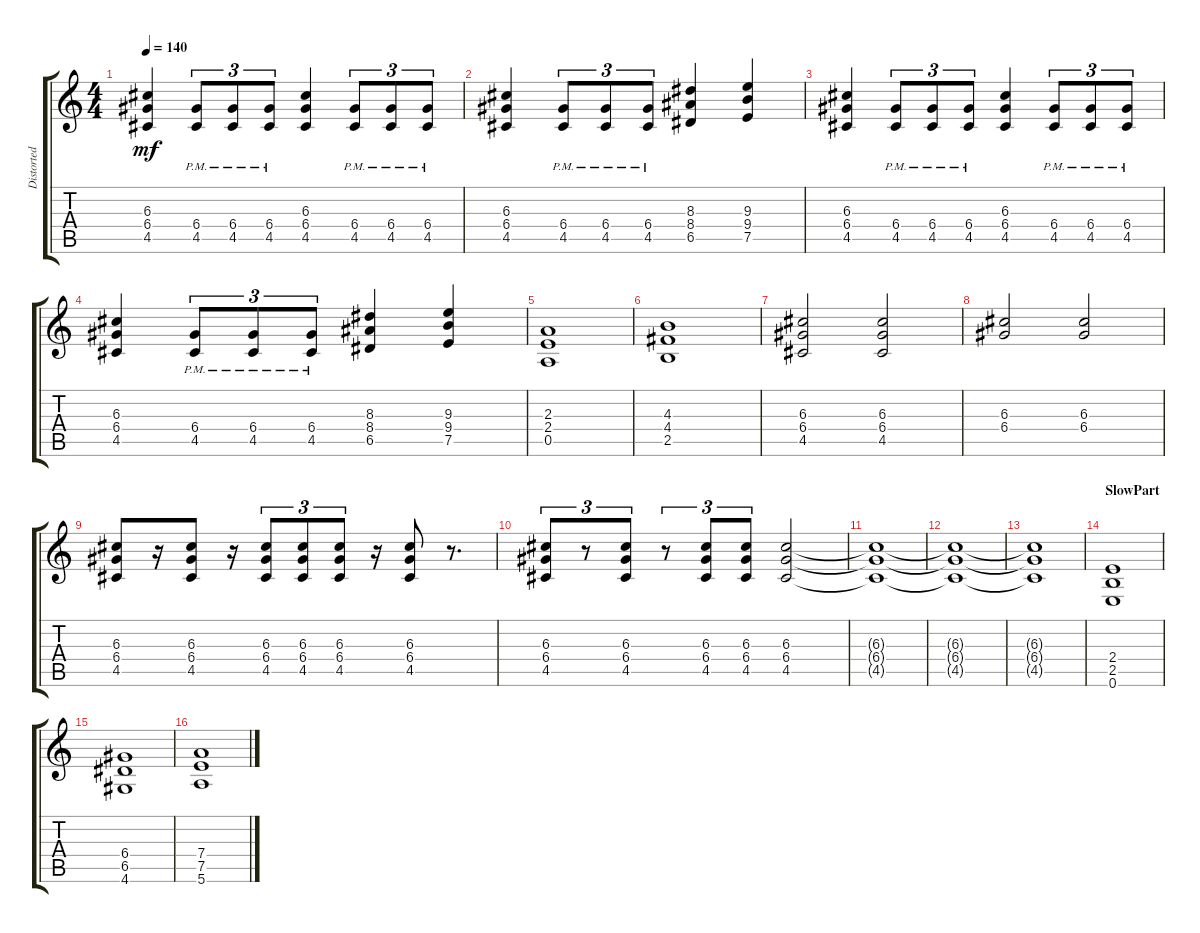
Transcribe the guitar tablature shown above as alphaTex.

\track ("Distorted Rhythm" "Distorted ") {instrument distortionguitar}
\staff {score tabs}
\tuning (E4 B3 G3 D3 A2 E2) {hide}
\ts (4 4)
\tempo 140
\clef g2
\ks c
(6.3 6.4 4.5).4{dy mf} (6.4{pm} 4.5{pm}).8{tu (3 2)} (6.4{pm} 4.5{pm}).8{tu (3 2)} (6.4{pm} 4.5{pm}).8{tu (3 2)} (6.3 6.4 4.5).4 (6.4{pm} 4.5{pm}).8{tu (3 2)} (6.4{pm} 4.5{pm}).8{tu (3 2)} (6.4{pm} 4.5{pm}).8{tu (3 2)} |
(6.3 6.4 4.5).4 (6.4{pm} 4.5{pm}).8{tu (3 2)} (6.4{pm} 4.5{pm}).8{tu (3 2)} (6.4{pm} 4.5{pm}).8{tu (3 2)} (8.3 8.4 6.5).4 (9.3 9.4 7.5).4 |
(6.3 6.4 4.5).4 (6.4{pm} 4.5{pm}).8{tu (3 2)} (6.4{pm} 4.5{pm}).8{tu (3 2)} (6.4{pm} 4.5{pm}).8{tu (3 2)} (6.3 6.4 4.5).4 (6.4{pm} 4.5{pm}).8{tu (3 2)} (6.4{pm} 4.5{pm}).8{tu (3 2)} (6.4{pm} 4.5{pm}).8{tu (3 2)} |
(6.3 6.4 4.5).4 (6.4{pm} 4.5{pm}).8{tu (3 2)} (6.4{pm} 4.5{pm}).8{tu (3 2)} (6.4{pm} 4.5{pm}).8{tu (3 2)} (8.3 8.4 6.5).4 (9.3 9.4 7.5).4 |
(2.3 2.4 0.5).1 |
(4.3 4.4 2.5).1 |
(6.3 6.4 4.5).2 (6.3 6.4 4.5).2 |
(6.3 6.4).2 (6.3 6.4).2 |
(6.3 6.4 4.5).8 r.16 (6.3 6.4 4.5).8 r.16 (6.3 6.4 4.5).8{tu (3 2)} (6.3 6.4 4.5).8{tu (3 2)} (6.3 6.4 4.5).8{tu (3 2)} r.16 (6.3 6.4 4.5).8 r.8{d} |
(6.3 6.4 4.5).8{tu (3 2)} r.8{tu (3 2)} (6.3 6.4 4.5).8{tu (3 2)} r.8{tu (3 2)} (6.3 6.4 4.5).8{tu (3 2)} (6.3 6.4 4.5).8{tu (3 2)} (6.3 6.4 4.5).2 |
(6.3{t} 6.4{t} 4.5{t}).1 |
(6.3{t} 6.4{t} 4.5{t}).1 |
(6.3{t} 6.4{t} 4.5{t}).1 |
\section ("" "SlowPart")
(2.4 2.5 0.6).1 |
(6.4 6.5 4.6).1 |
(7.4 7.5 5.6).1
